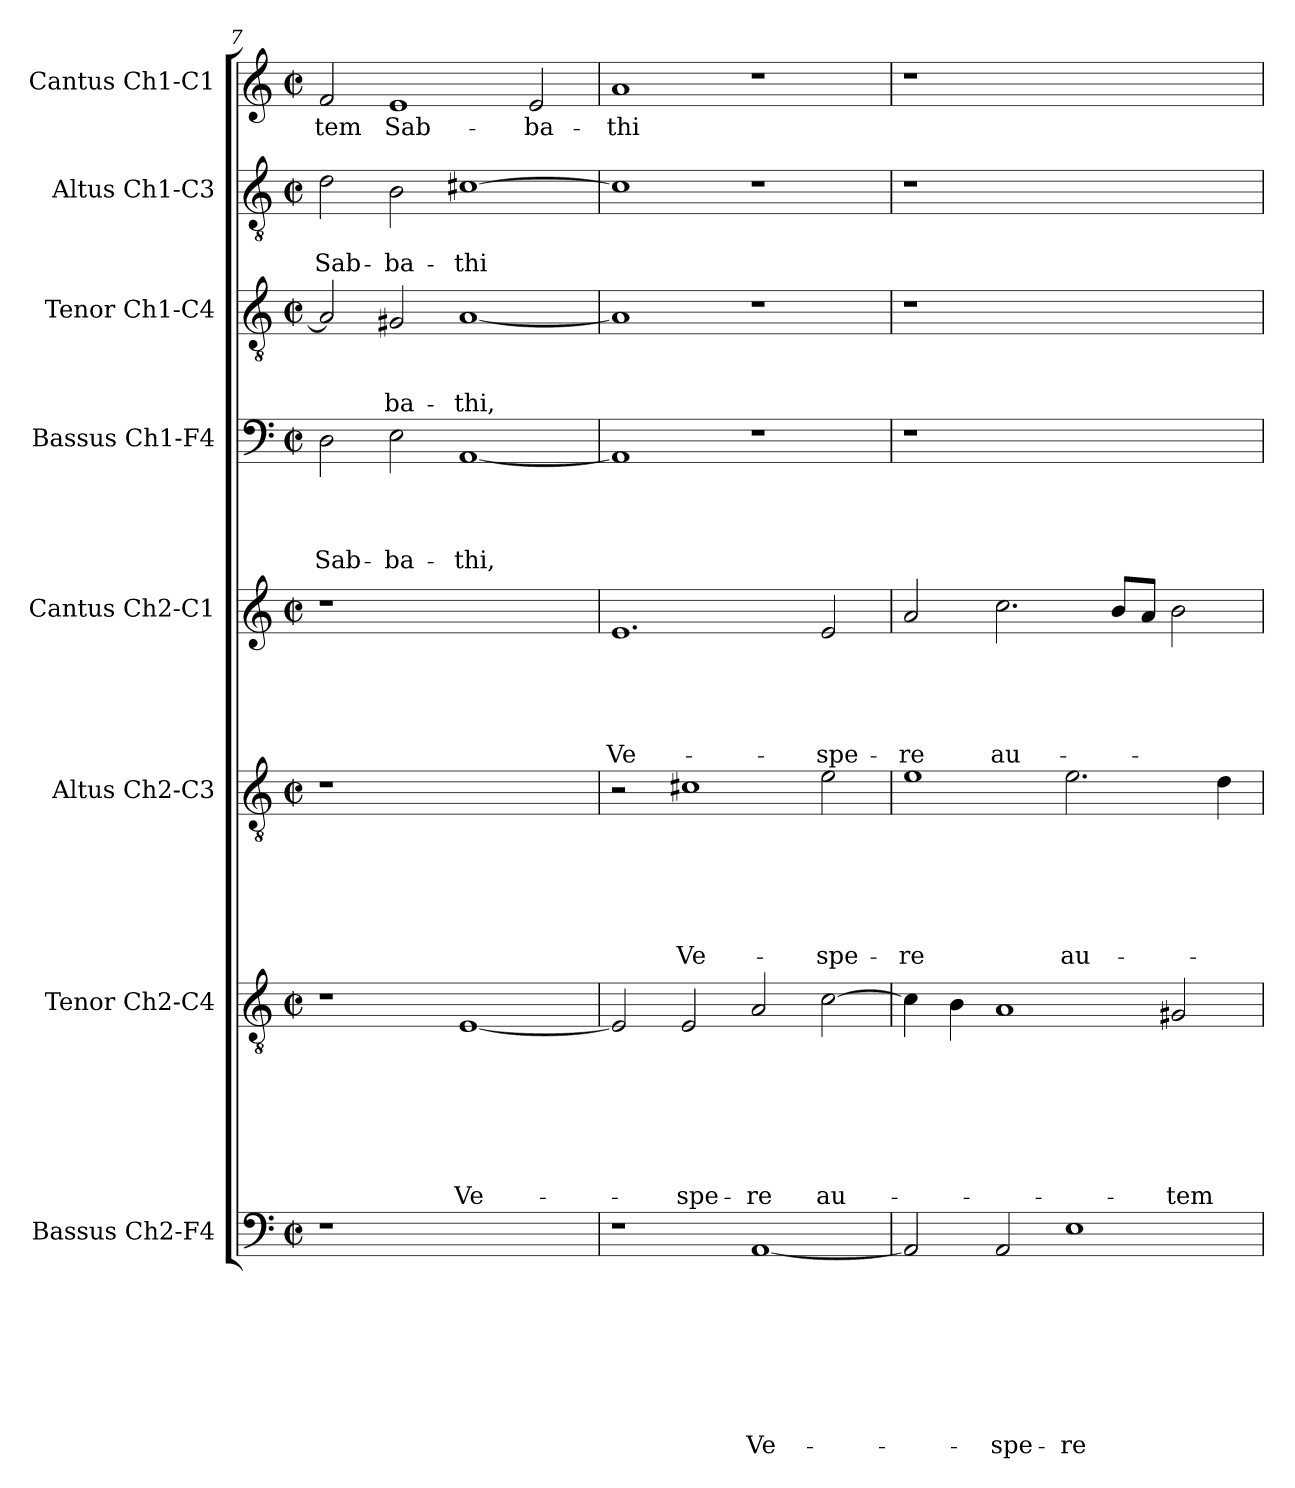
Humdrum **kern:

**kern	**text	**text	**text	**text	**text	**text	**text	**text	**kern	**text	**text	**text	**text	**text	**text	**text	**kern	**text	**text	**text	**text	**text	**text	**kern	**text	**text	**text	**text	**text	**kern	**text	**text	**text	**text	**kern	**text	**text	**text	**kern	**text	**text	**kern	**text
*part8	*part8	*part8	*part8	*part8	*part8	*part8	*part8	*part8	*part7	*part7	*part7	*part7	*part7	*part7	*part7	*part7	*part6	*part6	*part6	*part6	*part6	*part6	*part6	*part5	*part5	*part5	*part5	*part5	*part5	*part4	*part4	*part4	*part4	*part4	*part3	*part3	*part3	*part3	*part2	*part2	*part2	*part1	*part1
*staff8	*staff8	*staff8	*staff8	*staff8	*staff8	*staff8	*staff8	*staff8	*staff7	*staff7	*staff7	*staff7	*staff7	*staff7	*staff7	*staff7	*staff6	*staff6	*staff6	*staff6	*staff6	*staff6	*staff6	*staff5	*staff5	*staff5	*staff5	*staff5	*staff5	*staff4	*staff4	*staff4	*staff4	*staff4	*staff3	*staff3	*staff3	*staff3	*staff2	*staff2	*staff2	*staff1	*staff1
*I"Bassus Ch2-F4	*	*	*	*	*	*	*	*	*I"Tenor Ch2-C4	*	*	*	*	*	*	*	*I"Altus Ch2-C3	*	*	*	*	*	*	*I"Cantus Ch2-C1	*	*	*	*	*	*I"Bassus Ch1-F4	*	*	*	*	*I"Tenor Ch1-C4	*	*	*	*I"Altus Ch1-C3	*	*	*I"Cantus Ch1-C1	*
*I'B2	*	*	*	*	*	*	*	*	*I'T2	*	*	*	*	*	*	*	*I'A2	*	*	*	*	*	*	*I'C2	*	*	*	*	*	*I'B	*	*	*	*	*I'T	*	*	*	*I'A	*	*	*I'C	*
*clefF4	*	*	*	*	*	*	*	*	*clefGv2	*	*	*	*	*	*	*	*clefGv2	*	*	*	*	*	*	*clefG2	*	*	*	*	*	*clefF4	*	*	*	*	*clefGv2	*	*	*	*clefGv2	*	*	*clefG2	*
*k[]	*	*	*	*	*	*	*	*	*k[]	*	*	*	*	*	*	*	*k[]	*	*	*	*	*	*	*k[]	*	*	*	*	*	*k[]	*	*	*	*	*k[]	*	*	*	*k[]	*	*	*k[]	*
*C:	*	*	*	*	*	*	*	*	*C:	*	*	*	*	*	*	*	*C:	*	*	*	*	*	*	*C:	*	*	*	*	*	*C:	*	*	*	*	*C:	*	*	*	*C:	*	*	*C:	*
*M2/2	*	*	*	*	*	*	*	*	*M2/2	*	*	*	*	*	*	*	*M2/2	*	*	*	*	*	*	*M2/2	*	*	*	*	*	*M2/2	*	*	*	*	*M2/2	*	*	*	*M2/2	*	*	*M2/2	*
*met(c|)	*	*	*	*	*	*	*	*	*met(c|)	*	*	*	*	*	*	*	*met(c|)	*	*	*	*	*	*	*met(c|)	*	*	*	*	*	*met(c|)	*	*	*	*	*met(c|)	*	*	*	*met(c|)	*	*	*met(c|)	*
=7	=7	=7	=7	=7	=7	=7	=7	=7	=7	=7	=7	=7	=7	=7	=7	=7	=7	=7	=7	=7	=7	=7	=7	=7	=7	=7	=7	=7	=7	=7	=7	=7	=7	=7	=7	=7	=7	=7	=7	=7	=7	=7	=7
!	!	!	!	!	!	!	!	!	!	!	!	!	!	!	!	!	!	!	!	!	!	!	!	!	!	!	!	!	!	!	!	!	!	!LO:LY:b	!	!	!	!	!	!	!LO:LY:b	!	!LO:LY:b
1r	.	.	.	.	.	.	.	.	1r	.	.	.	.	.	.	.	1r	.	.	.	.	.	.	1r	.	.	.	.	.	2D\	.	.	.	Sab-	2A/]	.	.	.	2d\	.	Sab-	2f/	-tem
!	!	!	!	!	!	!	!	!	!	!	!	!	!	!	!	!	!	!	!	!	!	!	!	!	!	!	!	!	!	!	!	!	!	!LO:LY:b	!	!	!	!LO:LY:b	!	!	!LO:LY:b	!	!LO:LY:b
.	.	.	.	.	.	.	.	.	.	.	.	.	.	.	.	.	.	.	.	.	.	.	.	.	.	.	.	.	.	2E\	.	.	.	-ba-	2G#/	.	.	-ba-	2B\	.	-ba-	1e	Sab-
!	!	!	!	!	!	!	!	!	!	!	!	!	!	!	!	!LO:LY:b	!	!	!	!	!	!	!	!	!	!	!	!	!	!	!	!	!	!LO:LY:b	!	!	!	!LO:LY:b	!	!	!LO:LY:b	!	!
1ryy	.	.	.	.	.	.	.	.	[1E	.	.	.	.	.	.	Ve-	1ryy	.	.	.	.	.	.	1ryy	.	.	.	.	.	[1AA	.	.	.	-thi,	[1A	.	.	-thi,	[1c#X	.	-thi	.	.
!	!	!	!	!	!	!	!	!	!	!	!	!	!	!	!	!	!	!	!	!	!	!	!	!	!	!	!	!	!	!	!	!	!	!	!	!	!	!	!	!	!	!	!LO:LY:b
.	.	.	.	.	.	.	.	.	.	.	.	.	.	.	.	.	.	.	.	.	.	.	.	.	.	.	.	.	.	.	.	.	.	.	.	.	.	.	.	.	.	2e/	-ba-
=8	=8	=8	=8	=8	=8	=8	=8	=8	=8	=8	=8	=8	=8	=8	=8	=8	=8	=8	=8	=8	=8	=8	=8	=8	=8	=8	=8	=8	=8	=8	=8	=8	=8	=8	=8	=8	=8	=8	=8	=8	=8	=8	=8
!	!	!	!	!	!	!	!	!	!	!	!	!	!	!	!	!	!	!	!	!	!	!	!	!	!	!	!	!	!LO:LY:b	!	!	!	!	!	!	!	!	!	!	!	!	!	!LO:LY:b
1r	.	.	.	.	.	.	.	.	2E/]	.	.	.	.	.	.	.	2r	.	.	.	.	.	.	1.e	.	.	.	.	Ve-	1AA]	.	.	.	.	1A]	.	.	.	1c#]	.	.	1a	-thi
!	!	!	!	!	!	!	!	!	!	!	!	!	!	!	!	!LO:LY:b	!	!	!	!	!	!	!LO:LY:b	!	!	!	!	!	!	!	!	!	!	!	!	!	!	!	!	!	!	!	!
.	.	.	.	.	.	.	.	.	2E/	.	.	.	.	.	.	-spe-	1c#X	.	.	.	.	.	Ve-	.	.	.	.	.	.	.	.	.	.	.	.	.	.	.	.	.	.	.	.
!	!	!	!	!	!	!	!	!LO:LY:b	!	!	!	!	!	!	!	!LO:LY:b	!	!	!	!	!	!	!	!	!	!	!	!	!	!	!	!	!	!	!	!	!	!	!	!	!	!	!
[1AA	.	.	.	.	.	.	.	Ve-	2A/	.	.	.	.	.	.	-re	.	.	.	.	.	.	.	.	.	.	.	.	.	1r	.	.	.	.	1r	.	.	.	1r	.	.	1r	.
!	!	!	!	!	!	!	!	!	!	!	!	!	!	!	!	!LO:LY:b	!	!	!	!	!	!	!LO:LY:b	!	!	!	!	!	!LO:LY:b	!	!	!	!	!	!	!	!	!	!	!	!	!	!
.	.	.	.	.	.	.	.	.	[2c\	.	.	.	.	.	.	au-	2e\	.	.	.	.	.	-spe-	2e/	.	.	.	.	-spe-	.	.	.	.	.	.	.	.	.	.	.	.	.	.
=9	=9	=9	=9	=9	=9	=9	=9	=9	=9	=9	=9	=9	=9	=9	=9	=9	=9	=9	=9	=9	=9	=9	=9	=9	=9	=9	=9	=9	=9	=9	=9	=9	=9	=9	=9	=9	=9	=9	=9	=9	=9	=9	=9
!	!	!	!	!	!	!	!	!	!	!	!	!	!	!	!	!	!	!	!	!	!	!	!LO:LY:b	!	!	!	!	!	!LO:LY:b	!	!	!	!	!	!	!	!	!	!	!	!	!	!
2AA/]	.	.	.	.	.	.	.	.	4c\]	.	.	.	.	.	.	.	1e	.	.	.	.	.	-re	2a/	.	.	.	.	-re	1r	.	.	.	.	1r	.	.	.	1r	.	.	1r	.
.	.	.	.	.	.	.	.	.	4B\	.	.	.	.	.	.	.	.	.	.	.	.	.	.	.	.	.	.	.	.	.	.	.	.	.	.	.	.	.	.	.	.	.	.
!	!	!	!	!	!	!	!	!LO:LY:b	!	!	!	!	!	!	!	!	!	!	!	!	!	!	!	!	!	!	!	!	!LO:LY:b	!	!	!	!	!	!	!	!	!	!	!	!	!	!
2AA/	.	.	.	.	.	.	.	-spe-	1A	.	.	.	.	.	.	.	.	.	.	.	.	.	.	2.cc\	.	.	.	.	au-	.	.	.	.	.	.	.	.	.	.	.	.	.	.
!	!	!	!	!	!	!	!	!LO:LY:b	!	!	!	!	!	!	!	!	!	!	!	!	!	!	!LO:LY:b	!	!	!	!	!	!	!	!	!	!	!	!	!	!	!	!	!	!	!	!
1E	.	.	.	.	.	.	.	-re	.	.	.	.	.	.	.	.	2.e\	.	.	.	.	.	au-	.	.	.	.	.	.	1ryy	.	.	.	.	1ryy	.	.	.	1ryy	.	.	1ryy	.
.	.	.	.	.	.	.	.	.	.	.	.	.	.	.	.	.	.	.	.	.	.	.	.	8b/L	.	.	.	.	.	.	.	.	.	.	.	.	.	.	.	.	.	.	.
.	.	.	.	.	.	.	.	.	.	.	.	.	.	.	.	.	.	.	.	.	.	.	.	8a/J	.	.	.	.	.	.	.	.	.	.	.	.	.	.	.	.	.	.	.
!	!	!	!	!	!	!	!	!	!	!	!	!	!	!	!	!LO:LY:b	!	!	!	!	!	!	!	!	!	!	!	!	!	!	!	!	!	!	!	!	!	!	!	!	!	!	!
.	.	.	.	.	.	.	.	.	2G#X/	.	.	.	.	.	.	-tem	.	.	.	.	.	.	.	2b\	.	.	.	.	.	.	.	.	.	.	.	.	.	.	.	.	.	.	.
.	.	.	.	.	.	.	.	.	.	.	.	.	.	.	.	.	4d\	.	.	.	.	.	.	.	.	.	.	.	.	.	.	.	.	.	.	.	.	.	.	.	.	.	.
=	=	=	=	=	=	=	=	=	=	=	=	=	=	=	=	=	=	=	=	=	=	=	=	=	=	=	=	=	=	=	=	=	=	=	=	=	=	=	=	=	=	=	=
*-	*-	*-	*-	*-	*-	*-	*-	*-	*-	*-	*-	*-	*-	*-	*-	*-	*-	*-	*-	*-	*-	*-	*-	*-	*-	*-	*-	*-	*-	*-	*-	*-	*-	*-	*-	*-	*-	*-	*-	*-	*-	*-	*-
